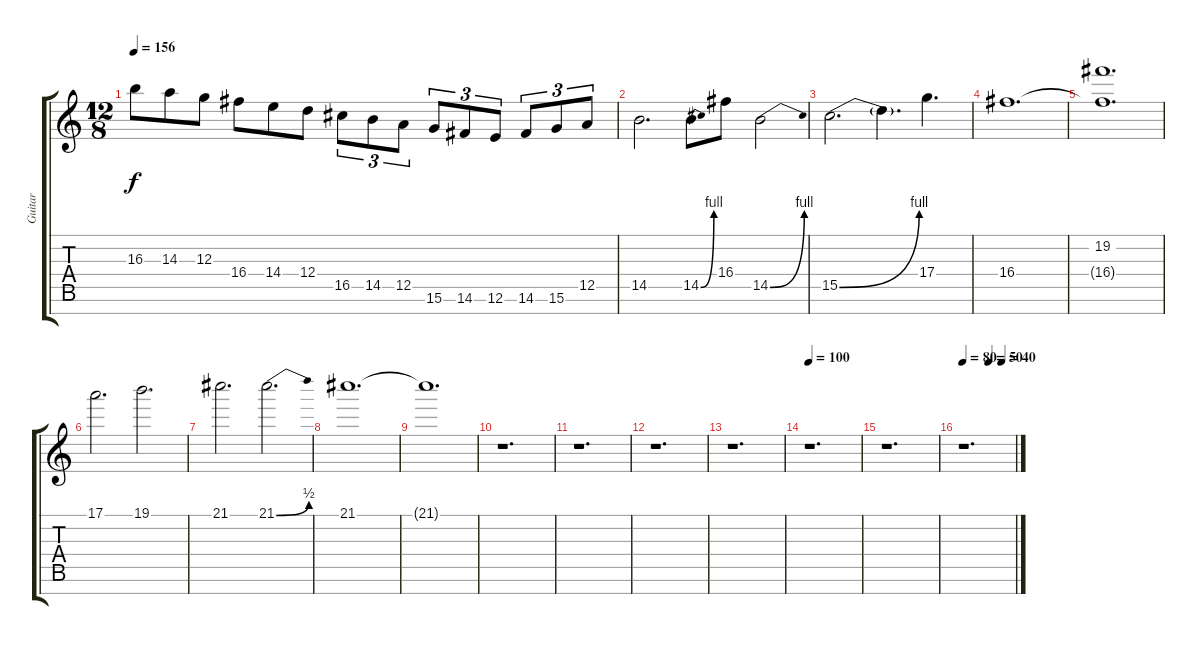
\track ("Guitar" "Guitar") {instrument distortionguitar}
\staff {score tabs}
\tuning (E4 B3 G3 D3 A2 E2 B1) {hide}
\ts (12 8)
\tempo 156
\clef g2
\ks c
16.3.8{dy f} 14.3.8 12.3.8 16.4.8 14.4.8 12.4.8 16.5.8{tu (3 2)} 14.5.8{tu (3 2)} 12.5.8{tu (3 2)} 15.6.8{tu (3 2)} 14.6.8{tu (3 2)} 12.6.8{tu (3 2)} 14.6.8{tu (3 2)} 15.6.8{tu (3 2)} 12.5.8{tu (3 2)} |
14.5.2{d} 14.5{be (bend 0 0 60 4)}.8 16.4.8 14.5{be (bend 0 0 60 4)}.2 |
15.5{be (bend 0 0 60 4)}.2{d} 15.5{t}.4{d} 17.4.4{d} |
16.4.1{d} |
(19.2 16.4{t}).1{d} |
17.1.2{d} 19.1.2{d} |
21.1.2{d} 21.1{be (bend 0 0 60 2)}.2{d} |
21.1.1{d volume 0} |
21.1{t}.1{d} |
r.1{d} |
r.1{d} |
r.1{d} |
r.1{d} |
\tempo 100
r.1{d} |
r.1{d} |
\tempo 80
\tempo (50 0.5)
\tempo (40 0.75)
r.1{d}
